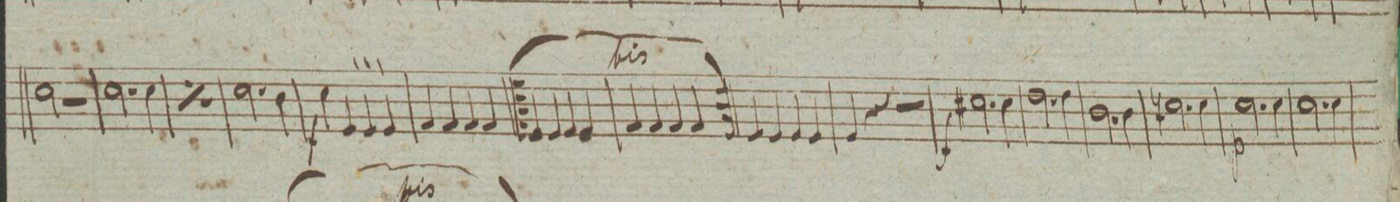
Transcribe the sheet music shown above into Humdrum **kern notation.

**kern	**dynam
*I"Oboe II	*
*clefG2	*
*k[]	*
*met(c|)	*
*M2/2	*
2cc\	.
2r	.
=23	=23
2.cc\	.
4cc\	.
=24	=24
*rep	*
2.cc\	.
4cc\	.
=25	=25
2.cc\	.
4b\	.
=26	=26
4cc\	f
4e|>/	.
4e|>/	.
4e|>/	.
=27	=27
4f/	.
4f/	.
4f/	.
4f/	.
=28	=28
4e/	.
4e/	.
4e/	.
4e/	.
=29	=29
4f/	.
4f/	.
4f/	.
4f/	.
=30	=30
4e/yy	.
4e/yy	.
4e/yy	.
4e/yy	.
=31	=31
4f/yy	.
4f/yy	.
4f/yy	.
4f/yy	.
=32	=32
4e/	.
4e/	.
4e/	.
4e/	.
=33	=33
4e/	.
4r	.
2r	.
=34	=34
2.cc#X\	f
4cc#\	.
=35	=35
2.dd\	.
4dd\	.
=36	=36
2.b\	.
4b\	.
=37	=37
2.ccn\	.
4cc\	.
=38	=38
2.cc\	p
4cc\	.
=39	=39
2.cc\	.
4cc\	.
=40	=40
*-	*-
